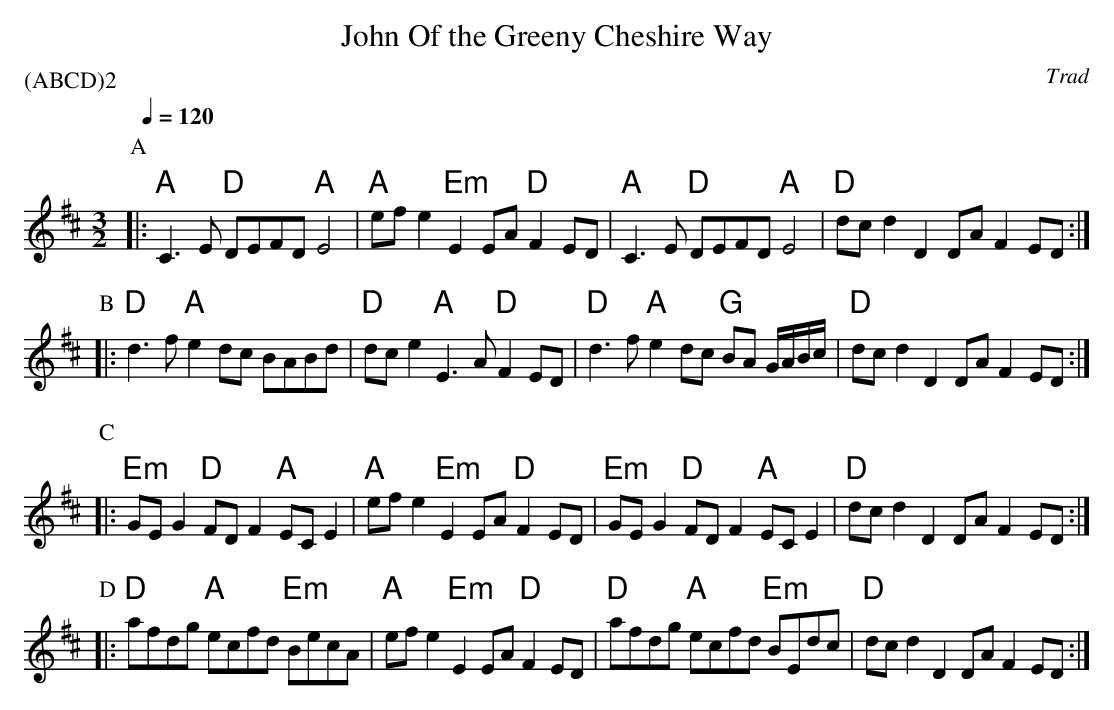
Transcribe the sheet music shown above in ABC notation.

X:1
T:John Of the Greeny Cheshire Way
C:Trad
M:3/2
L:1/8
Q:1/4=120
P:(ABCD)2
K:D
P:A
|: "A" C3E "D" DEFD  "A" E4   | "A"  ef e2 "Em" E2 EA "D" F2 ED  | \
   "A" C3E "D" DEFD  "A" E4   | "D"  dc d2  D2 DA F2 ED    :|
P:B
|: "D" d3 f "A" e2 dc BABd    | "D" dc e2 "A" E3A "D" F2 ED   | \
   "D" d3 f "A" e2 dc "G" BA G/A/B/c/ | "D" dc d2 D2 DA F2 ED :|
P:C
|: "Em" GE G2 "D" FD F2 "A" EC E2  |  "A" ef e2  "Em" E2 EA "D" F2 ED |  \
   "Em" GE G2 "D" FD F2 "A" EC E2  |  "D" dc d2 D2 DA F2 ED   :|
P:D
|:  "D" afdg  "A" ecfd  "Em" BecA  |  "A" ef e2 "Em" E2 EA "D" F2 ED |  \
    "D" afdg  "A" ecfd  "Em" BEdc  |  "D" dc d2 D2 DA F2 ED  :|
